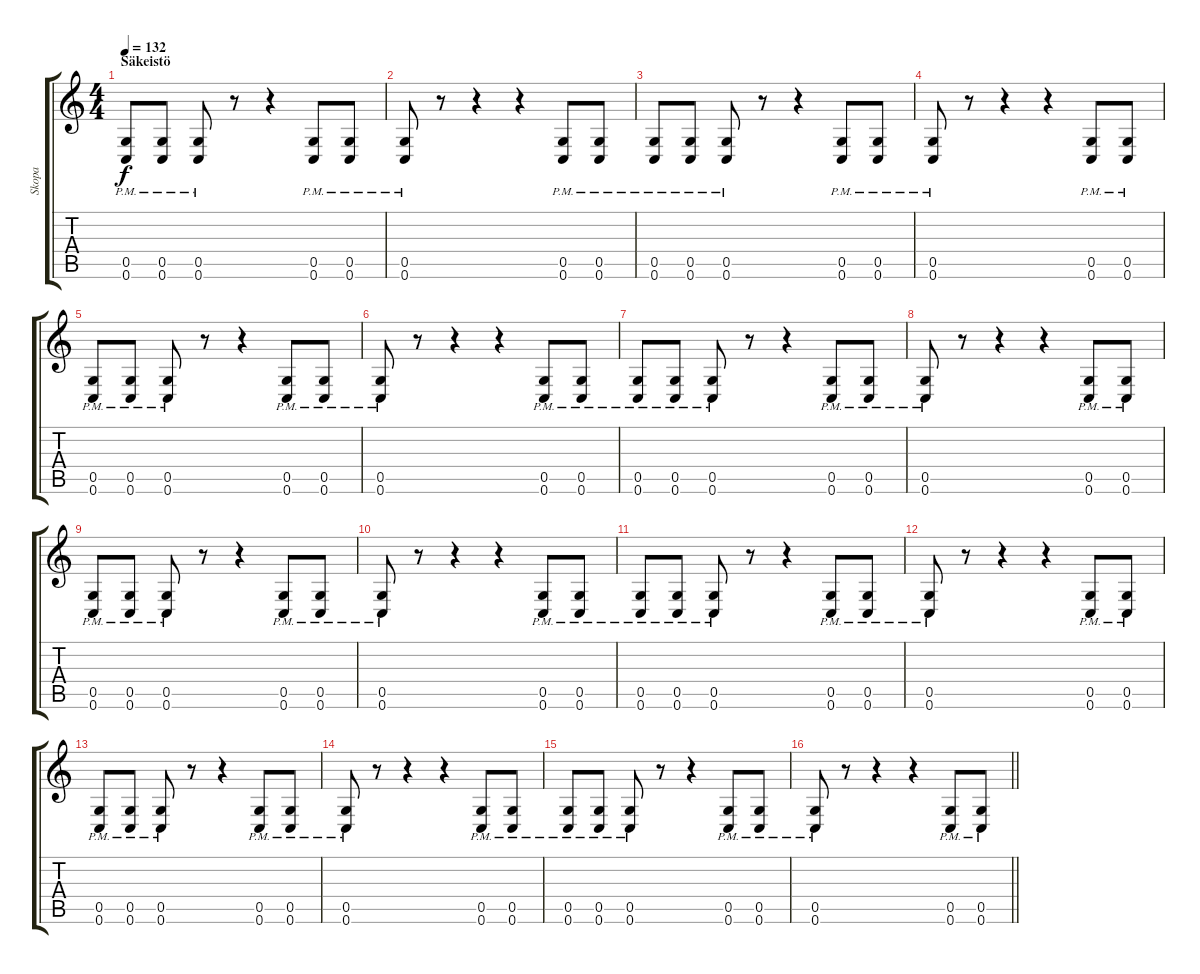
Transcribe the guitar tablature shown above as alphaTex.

\track ("Skopa" "Skopa") {instrument acousticguitarsteel}
\staff {score tabs}
\tuning (E4 B3 G3 D3 G2 C2) {hide}
\ts (4 4)
\section ("" "Säkeistö")
\tempo 132
\clef g2
\ks c
(0.5{pm} 0.6{pm}).8{dy f} (0.5{pm} 0.6{pm}).8 (0.5{pm} 0.6{pm}).8 r.8 r.4 (0.5{pm} 0.6{pm}).8 (0.5{pm} 0.6{pm}).8 |
(0.5{pm} 0.6{pm}).8 r.8 r.4 r.4 (0.5{pm} 0.6{pm}).8 (0.5{pm} 0.6{pm}).8 |
(0.5{pm} 0.6{pm}).8 (0.5{pm} 0.6{pm}).8 (0.5{pm} 0.6{pm}).8 r.8 r.4 (0.5{pm} 0.6{pm}).8 (0.5{pm} 0.6{pm}).8 |
(0.5{pm} 0.6{pm}).8 r.8 r.4 r.4 (0.5{pm} 0.6{pm}).8 (0.5{pm} 0.6{pm}).8 |
(0.5{pm} 0.6{pm}).8 (0.5{pm} 0.6{pm}).8 (0.5{pm} 0.6{pm}).8 r.8 r.4 (0.5{pm} 0.6{pm}).8 (0.5{pm} 0.6{pm}).8 |
(0.5{pm} 0.6{pm}).8 r.8 r.4 r.4 (0.5{pm} 0.6{pm}).8 (0.5{pm} 0.6{pm}).8 |
(0.5{pm} 0.6{pm}).8 (0.5{pm} 0.6{pm}).8 (0.5{pm} 0.6{pm}).8 r.8 r.4 (0.5{pm} 0.6{pm}).8 (0.5{pm} 0.6{pm}).8 |
(0.5{pm} 0.6{pm}).8 r.8 r.4 r.4 (0.5{pm} 0.6{pm}).8 (0.5{pm} 0.6{pm}).8 |
(0.5{pm} 0.6{pm}).8 (0.5{pm} 0.6{pm}).8 (0.5{pm} 0.6{pm}).8 r.8 r.4 (0.5{pm} 0.6{pm}).8 (0.5{pm} 0.6{pm}).8 |
(0.5{pm} 0.6{pm}).8 r.8 r.4 r.4 (0.5{pm} 0.6{pm}).8 (0.5{pm} 0.6{pm}).8 |
(0.5{pm} 0.6{pm}).8 (0.5{pm} 0.6{pm}).8 (0.5{pm} 0.6{pm}).8 r.8 r.4 (0.5{pm} 0.6{pm}).8 (0.5{pm} 0.6{pm}).8 |
(0.5{pm} 0.6{pm}).8 r.8 r.4 r.4 (0.5{pm} 0.6{pm}).8 (0.5{pm} 0.6{pm}).8 |
(0.5{pm} 0.6{pm}).8 (0.5{pm} 0.6{pm}).8 (0.5{pm} 0.6{pm}).8 r.8 r.4 (0.5{pm} 0.6{pm}).8 (0.5{pm} 0.6{pm}).8 |
(0.5{pm} 0.6{pm}).8 r.8 r.4 r.4 (0.5{pm} 0.6{pm}).8 (0.5{pm} 0.6{pm}).8 |
(0.5{pm} 0.6{pm}).8 (0.5{pm} 0.6{pm}).8 (0.5{pm} 0.6{pm}).8 r.8 r.4 (0.5{pm} 0.6{pm}).8 (0.5{pm} 0.6{pm}).8 |
\barLineRight lightlight
(0.5{pm} 0.6{pm}).8 r.8 r.4 r.4 (0.5{pm} 0.6{pm}).8 (0.5{pm} 0.6{pm}).8
